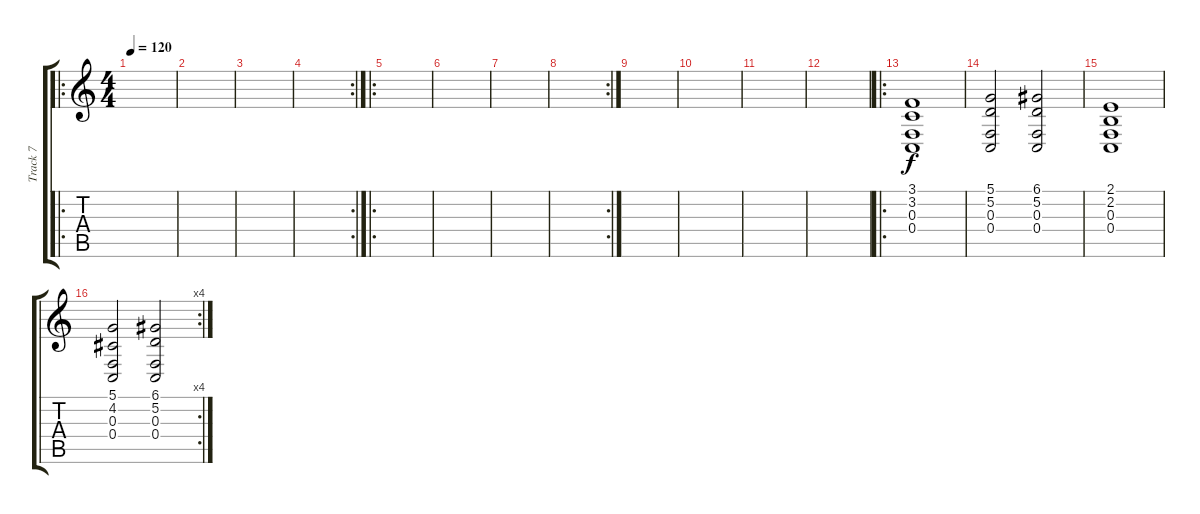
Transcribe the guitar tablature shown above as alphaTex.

\track ("Track 7" "Track 7") {instrument stringensemble1}
\staff {score tabs}
\tuning (D4 A3 F3 C3 G2 D2) {hide}
\ro
\ts (4 4)
\tempo 120
\clef g2
\ks c
|
|
|
\rc 2
|
\ro
|
|
|
\rc 2
|
|
|
|
|
\ro
(3.1 3.2 0.3 0.4).1 |
(5.1 5.2 0.3 0.4).2 (6.1 5.2 0.3 0.4).2 |
(2.1 2.2 0.3 0.4).1 |
\rc 4
(5.1 4.2 0.3 0.4).2 (6.1 5.2 0.3 0.4).2
